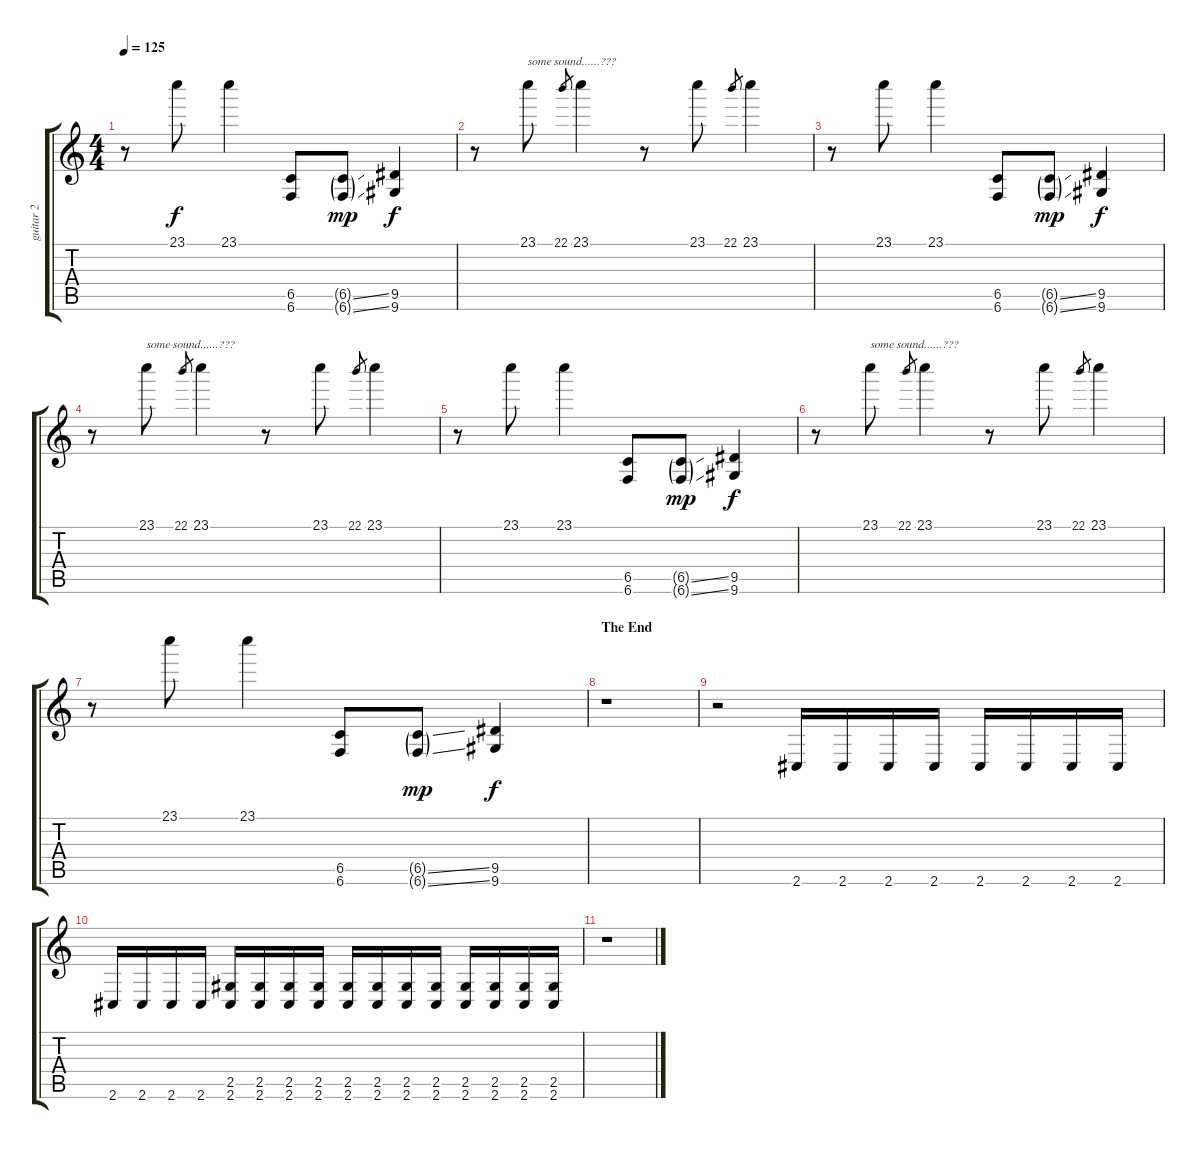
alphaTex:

\track ("guitar 2" "guitar 2") {instrument overdrivenguitar}
\staff {score tabs}
\tuning (Db4 Ab3 E3 B2 Gb2 B1) {hide}
\ts (4 4)
\tempo 125
\clef g2
\ks c
r.8{dy f} 23.1.8 23.1.4 (6.5 6.6).8 (6.5{ss g} 6.6{ss g}).8{dy mp} (9.5 9.6).4{dy f} |
r.8 23.1.8{txt "some sound......???"} 22.1.8{gr} 23.1.4 r.8 23.1.8 22.1.8{gr} 23.1.4 |
r.8 23.1.8 23.1.4 (6.5 6.6).8 (6.5{ss g} 6.6{ss g}).8{dy mp} (9.5 9.6).4{dy f} |
r.8 23.1.8{txt "some sound......???"} 22.1.8{gr} 23.1.4 r.8 23.1.8 22.1.8{gr} 23.1.4 |
r.8 23.1.8 23.1.4 (6.5 6.6).8 (6.5{ss g} 6.6{ss g}).8{dy mp} (9.5 9.6).4{dy f} |
r.8 23.1.8{txt "some sound......???"} 22.1.8{gr} 23.1.4 r.8 23.1.8 22.1.8{gr} 23.1.4 |
r.8 23.1.8 23.1.4 (6.5 6.6).8 (6.5{ss g} 6.6{ss g}).8{dy mp} (9.5 9.6).4{dy f} |
\section ("" "The End")
r.1 |
r.2 2.6.16 2.6.16 2.6.16 2.6.16 2.6.16 2.6.16 2.6.16 2.6.16 |
2.6.16 2.6.16 2.6.16 2.6.16 (2.5 2.6).16 (2.5 2.6).16 (2.5 2.6).16 (2.5 2.6).16 (2.5 2.6).16 (2.5 2.6).16 (2.5 2.6).16 (2.5 2.6).16 (2.5 2.6).16 (2.5 2.6).16 (2.5 2.6).16 (2.5 2.6).16 |
r.1
